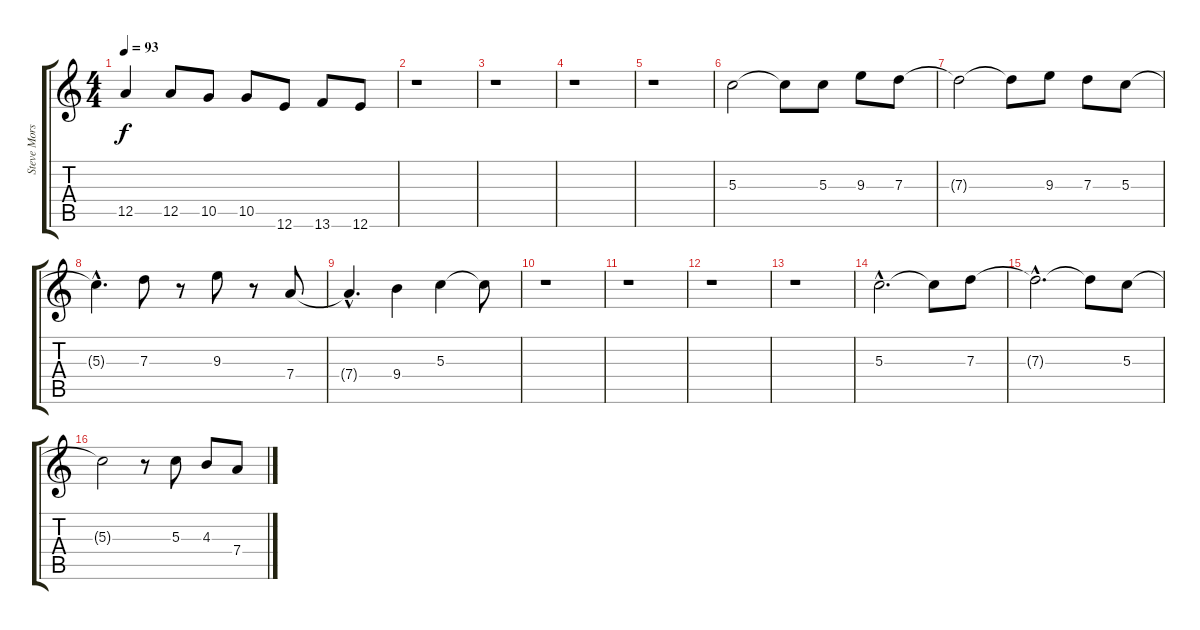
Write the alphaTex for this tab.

\track ("Steve Morse (electric guitar 1 - lead)" "Steve Mors") {instrument electricguitarjazz}
\staff {score tabs}
\tuning (E4 B3 G3 D3 A2 E2) {hide}
\ts (4 4)
\tempo 93
\clef g2
\ks c
12.5{t}.4{dy f} 12.5.8 10.5.8 10.5.8 12.6.8 13.6.8 12.6.8 |
r.1 |
r.1 |
r.1 |
r.1 |
5.3.2 5.3{t}.8 5.3.8 9.3.8 7.3.8 |
7.3{t}.2 7.3{t}.8 9.3.8 7.3.8 5.3.8 |
5.3{hac t}.4{d} 7.3.8 r.8 9.3.8 r.8 7.4.8 |
7.4{hac t}.4{d} 9.4.4 5.3.4 5.3{t}.8 |
r.1 |
r.1 |
r.1 |
r.1 |
5.3{hac}.2{d} 5.3{t}.8 7.3.8 |
7.3{hac t}.2{d} 7.3{t}.8 5.3.8 |
5.3{t}.2 r.8 5.3.8 4.3.8 7.4.8
